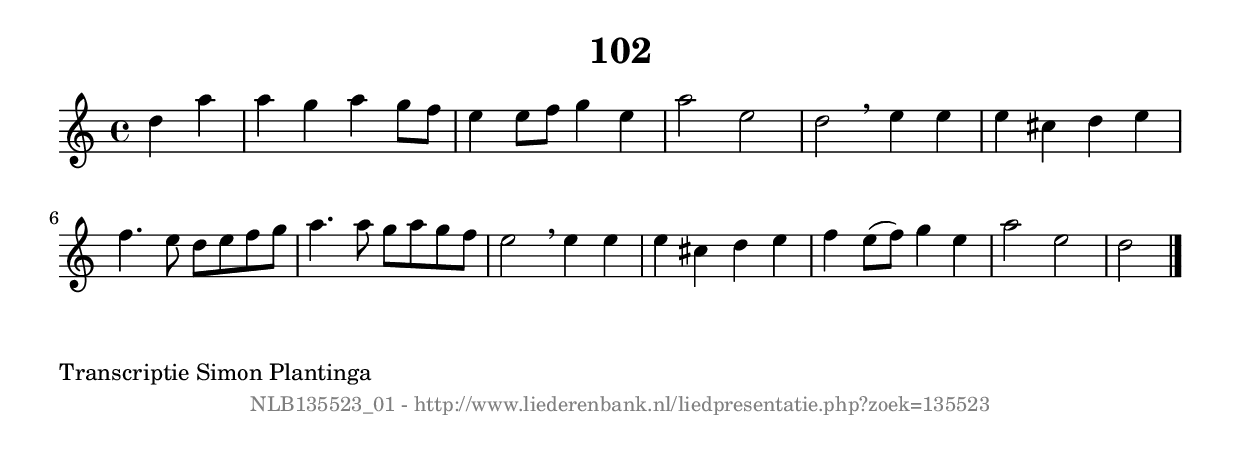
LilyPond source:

%
% produced by wce2krn 1.64 (7 June 2014)
%
\version"2.16"
#(append! paper-alist '(("long" . (cons (* 210 mm) (* 2000 mm)))))
#(set-default-paper-size "long")
sb = {\breathe}
mBreak = {\breathe }
bBreak = {\breathe }
x = {\once\override NoteHead #'style = #'cross }
gl=\glissando
itime={\override Staff.TimeSignature #'stencil = ##f }
ficta = {\once\set suggestAccidentals = ##t}
fine = {\once\override Score.RehearsalMark #'self-alignment-X = #1 \mark \markup {\italic{Fine}}}
dc = {\once\override Score.RehearsalMark #'self-alignment-X = #1 \mark \markup {\italic{D.C.}}}
dcf = {\once\override Score.RehearsalMark #'self-alignment-X = #1 \mark \markup {\italic{D.C. al Fine}}}
dcc = {\once\override Score.RehearsalMark #'self-alignment-X = #1 \mark \markup {\italic{D.C. al Coda}}}
ds = {\once\override Score.RehearsalMark #'self-alignment-X = #1 \mark \markup {\italic{D.S.}}}
dsf = {\once\override Score.RehearsalMark #'self-alignment-X = #1 \mark \markup {\italic{D.S. al Fine}}}
dsc = {\once\override Score.RehearsalMark #'self-alignment-X = #1 \mark \markup {\italic{D.S. al Coda}}}
pv = {\set Score.repeatCommands = #'((volta "1"))}
sv = {\set Score.repeatCommands = #'((volta "2"))}
tv = {\set Score.repeatCommands = #'((volta "3"))}
qv = {\set Score.repeatCommands = #'((volta "4"))}
xv = {\set Score.repeatCommands = #'((volta #f))}
\header{ tagline = ""
title = "102"
}
\score {{
\key d \dorian
\relative g'
{
\set melismaBusyProperties = #'()
\partial 32*16
\time 4/4
\tempo 4=120
\override Score.MetronomeMark #'transparent = ##t
\override Score.RehearsalMark #'break-visibility = #(vector #t #t #f)
d'4 a'4 | a4 g4 a4 g8 f8 | e4 e8 f8 g4 e4 | a2 e2 | d2 \bar ":|:" \bBreak
e4 e4 | e4 cis4 d4 e4 | f4. e8 d8 e8 f8 g8 | a4. a8 g8 a8 g8 f8 | e2 \mBreak
e4 e4 | e4 cis4 d4 e4 | f4 e8( f8) g4 e4 | a2 e2 | d2 \bar "|."
 }}
 \midi { }
 \layout {
            indent = 0.0\cm
}
}
\markup { \wordwrap-string #" 
Transcriptie Simon Plantinga
"}
\markup { \vspace #0 } \markup { \with-color #grey \fill-line { \center-column { \smaller "NLB135523_01 - http://www.liederenbank.nl/liedpresentatie.php?zoek=135523" } } }
